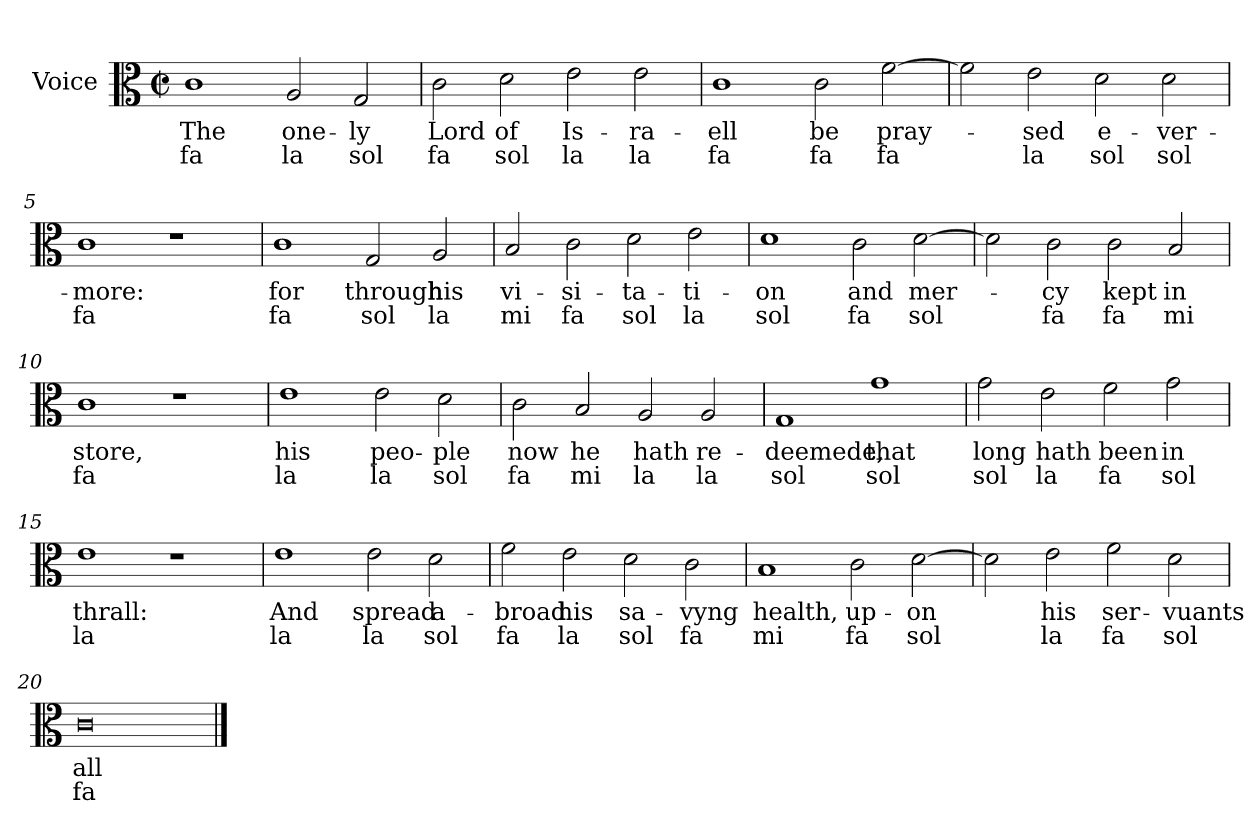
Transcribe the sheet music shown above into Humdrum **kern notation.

**kern	**text	**text
*part1	*part1	*part1
*staff1	*staff1	*staff1
*I"Voice	*	*
*I'Vo.	*	*
*clefC3	*	*
*k[]	*	*
*M4/2	*	*
*met(c|)	*	*
=1	=1	=1
1c	The	fa
2A/	one-	la
2G/	-ly	sol
=2	=2	=2
2c\	Lord	fa
2d\	of	sol
2e\	Is-	la
2e\	-ra-	la
=3	=3	=3
1c	-ell	fa
2c\	be	fa
[2f\	pray-	fa
=4	=4	=4
2f\]	.	.
2e\	-sed	la
2d\	e-	sol
2d\	-ver-	sol
=5	=5	=5
1c	-more:	fa
1r	.	.
=6	=6	=6
1c	for	fa
2G/	through	sol
2A/	his	la
=7	=7	=7
2B/	vi-	mi
2c\	-si-	fa
2d\	-ta-	sol
2e\	-ti-	la
=8	=8	=8
1d	-on	sol
2c\	and	fa
[2d\	mer-	sol
=9	=9	=9
2d\]	.	.
2c\	-cy	fa
2c\	kept	fa
2B/	in	mi
=10	=10	=10
1c	store,	fa
1r	.	.
=11	=11	=11
1e	his	la
2e\	peo-	la
2d\	-ple	sol
=12	=12	=12
2c\	now	fa
2B/	he	mi
2A/	hath	la
2A/	re-	la
=13	=13	=13
1G	-deemede,	sol
1g	that	sol
=14	=14	=14
2g\	long	sol
2e\	hath	la
2f\	been	fa
2g\	in	sol
=15	=15	=15
1e	thrall:	la
1r	.	.
=16	=16	=16
1e	And	la
2e\	spread	la
2d\	a-	sol
=17	=17	=17
2f\	-broad	fa
2e\	his	la
2d\	sa-	sol
2c\	-vyng	fa
=18	=18	=18
1B	health,	mi
2c\	up-	fa
[2d\	-on	sol
=19	=19	=19
2d\]	.	.
2e\	his	la
2f\	ser-	fa
2d\	-vuants	sol
=20	=20	=20
0c	all	fa
==	==	==
*-	*-	*-
